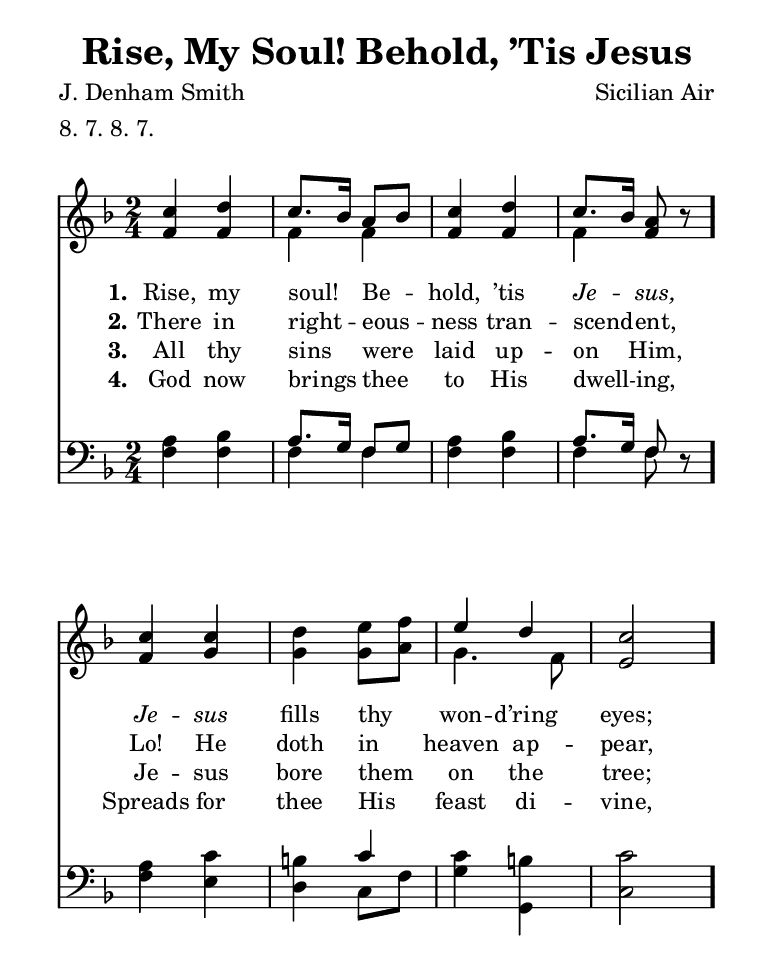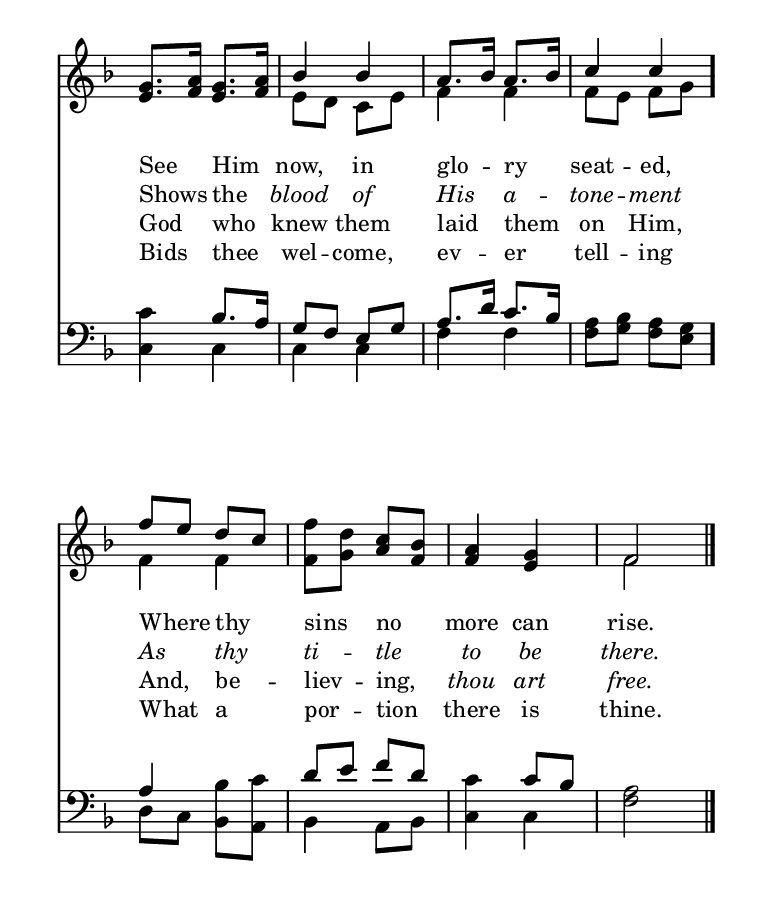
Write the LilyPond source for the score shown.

\include "common/global.ily"
\paper {
  \include "common/paper.ily"
  ragged-bottom = ##t
  system-system-spacing.padding = 11
}

\header{
  %gospel
  hymnnumber = "288"
  title = "Rise, My Soul! Behold, ’Tis Jesus"
  tunename = "Sicilian Mariners"
  meter = "8. 7. 8. 7."
  poet = "J. Denham Smith"
  composer = "Sicilian Air"
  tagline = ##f
}

global = {
  \include "common/overrides.ily"
  \override Staff.TimeSignature.style = #'numbered
  \time 2/4
  \override Score.MetronomeMark.transparent = ##t % hide all fermata changes too
  \tempo 4=80
  \key f \major
  \autoBeamOff
}

notesSoprano = {
\global
\relative c'' {

  c4 d | c8.[ bes16] a8[ bes] | c4 d | c8.[ bes16] a8 r8 |
  c4 c | d e8[ f] | e4 d | c2 |
  g8.[ a16] g8.[ a16] | bes4 bes | a8.[ bes16] a8.[ bes16] c4 c |
  f8[ e] d[ c] | f[ d] c[ bes] | a4 g | f2 |

  \bar "|."

}
}

notesAlto = {
\global
\relative e' {

  f4 f | f f | f f | f f8 r |
  f4 g | g g8[ a] | g4. f8 | e2 |
  e8.[ f16] e8.[ f16] | e8[ d] c[ e] | f4 f | f8[ e] f[ g] |
  f4 f | f8[ g] a8[ f] | f4 e | f2 |

}
}

notesTenor = {
\global
\relative a {

  a4 bes | a8.[ g16] f8[ g] | a4 bes | a8.[ g16] f8 r |
  a4 c | b c | c b | c2 |
  c4 bes8.[ a16] | g8[ f] e[ g] | a8.[ d16] c8.[ bes16] | a8[ bes] a[ g] |
  a4 bes8[ c] | d[ e] f[ d] | c4 c8[ bes] | a2 |

}
}

notesBass = {
\global
\relative f {

  f4 f | f f | f f | f f8 r |
  f4 e | d c8[ f] | g4 g, | c2 |
  c4 c | c c | f f | f8[ g] f[ e] |
  d8[ c] bes[ a] | bes4 a8[ bes] | c4 c | f2 |

}
}

wordsA = \lyricmode {
\set stanza = "1."

Rise, my soul! Be -- hold, ’tis \italicsOn Je -- sus, \bar "."
Je -- sus \italicsOff fills thy won -- d’ring eyes; \bar "."
See Him now, in glo -- ry seat -- ed, \bar "."
Where thy sins no more can rise. \bar "."

}

wordsB = \lyricmode {
\set stanza = "2."

There in right -- eous -- ness tran -- scend -- ent,
Lo! He doth in heaven ap -- pear,
Shows the \italicsOn blood of His a -- tone -- ment
As thy ti -- tle to be there. \italicsOff

}

wordsC = \lyricmode {
\set stanza = "3."

All thy sins were laid up -- on Him,
Je -- sus bore them on the tree;
God who knew them laid them on Him,
And, be -- liev -- ing, \italicsOn thou art free. \italicsOff

}

wordsD = \lyricmode {
\set stanza = "4."

God now brings thee to His dwell -- ing,
Spreads for thee His feast di -- vine,
Bids thee wel -- come, ev -- er tell -- ing
What a por -- tion there is thine.

}

wordsE = \markuplist {

\line { In that circle of God’s favor — }
\line { { \hspace #2 } Circle of the Father’s love — }
\line { All is rest, and rest forever, }
\line { { \hspace #2 } All is perfectness above. }

}

wordsF = \markuplist {

\line { Blessed, glorious word \italic forever, }
\line { { \hspace #2 } Yea, \italic forever is the word; }
\line { Nothing can the ransomed sever, }
\line { { \hspace #2 } Naught divide them from the Lord. }

}

\score {
  \context ChoirStaff <<
    \context Staff = upper <<
      \set Staff.autoBeaming = ##f
      \set ChoirStaff.systemStartDelimiter = #'SystemStartBar
      \set ChoirStaff.printPartCombineTexts = ##f
      \partcombine #'(2 . 11) \notesSoprano \notesAlto
      \context NullVoice = sopranos { \voiceOne << \notesSoprano >> }
      \context Lyrics = one   \lyricsto sopranos \wordsA
      \context Lyrics = two   \lyricsto sopranos \wordsB
      \context Lyrics = three \lyricsto sopranos \wordsC
      \context Lyrics = four  \lyricsto sopranos \wordsD
    >>
    \context Staff = men <<
      \set Staff.autoBeaming = ##f
      \clef bass
      \set ChoirStaff.printPartCombineTexts = ##f
      \partcombine #'(2 . 11) \notesTenor \notesBass
    >>
  >>
  \layout {
    \include "common/layout.ily"
  }
  \midi{
    \include "common/midi.ily"
  }
}

\markup { \fill-line {
  \null
  \column {
    \line{ \bold 5 \column { \wordsE } }
    \vspace #1
    \line{ \bold 6 \column { \wordsF } }
  }
  \null
} }

\version "2.19.49"  % necessary for upgrading to future LilyPond versions.

% vi:set et ts=2 sw=2 ai nocindent syntax=lilypond:
